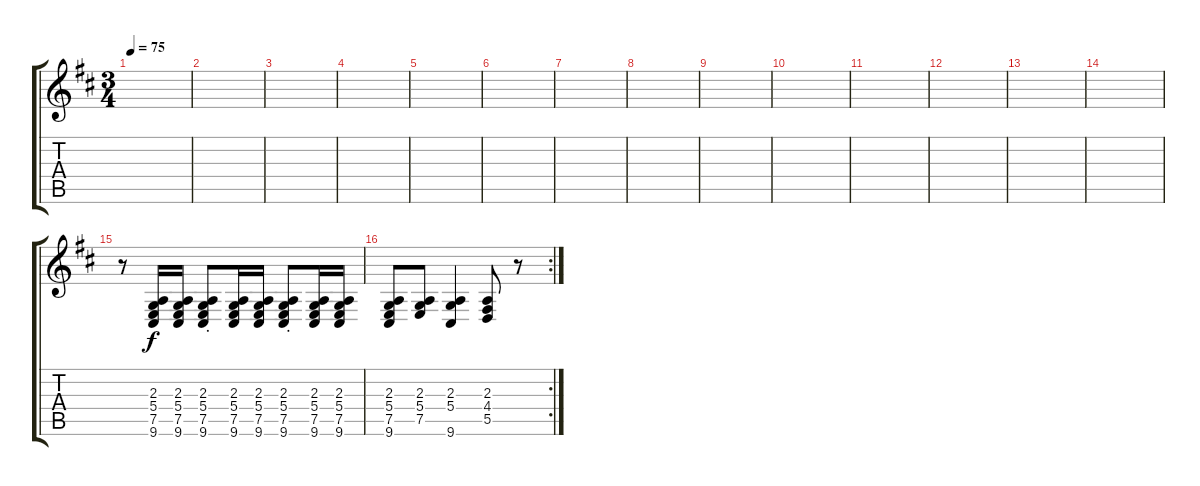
\track "" {instrument acousticgrandpiano}
\staff {score tabs}
\tuning (E4 B3 G3 D3 A2 E2) {hide}
\ts (3 4)
\tempo 75
\clef g2
\ks d
|
|
|
|
|
|
|
|
|
|
|
|
|
|
r.8 (2.3 5.4 7.5 9.6).16 (2.3 5.4 7.5 9.6).16 (2.3{st} 5.4{st} 7.5{st} 9.6{st}).8 (2.3 5.4 7.5 9.6).16 (2.3 5.4 7.5 9.6).16 (2.3{st} 5.4{st} 7.5{st} 9.6{st}).8 (2.3 5.4 7.5 9.6).16 (2.3 5.4 7.5 9.6).16 |
\rc 2
(2.3 5.4 7.5 9.6).8 (2.3 5.4 7.5).8 (2.3 5.4 9.6).4 (2.3 4.4 5.5).8 r.8
